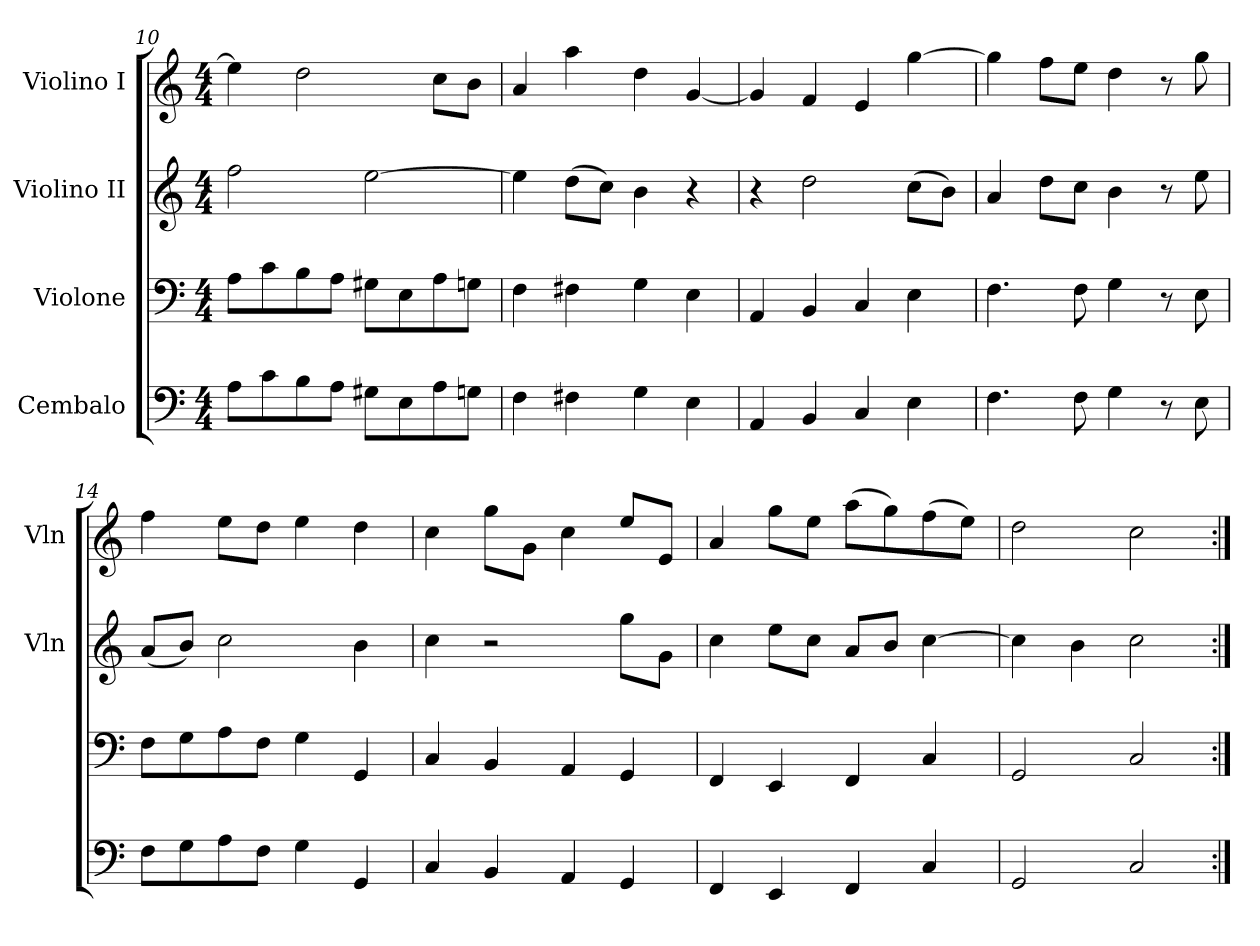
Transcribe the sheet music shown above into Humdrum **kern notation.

**kern	**kern	**kern	**kern
*part4	*part3	*part2	*part1
*staff4	*staff3	*staff2	*staff1
*I"Cembalo	*I"Violone	*I"Violino II	*I"Violino I
*	*	*I'Vln	*I'Vln
*clefF4	*clefF4	*clefG2	*clefG2
*k[]	*k[]	*k[]	*k[]
*C:	*C:	*C:	*C:
*M4/4	*M4/4	*M4/4	*M4/4
=10	=10	=10	=10
8AL	8AL	2ff	4ee]
8c	8c	.	.
8B	8B	.	2dd
8AJ	8AJ	.	.
8G#XL	8G#XL	[2ee	.
8E	8E	.	.
8A	8A	.	8ccL
8GnJ	8GnJ	.	8bJ
=11	=11	=11	=11
4F	4F	4ee]	4a
4F#X	4F#X	(8ddL	4aa
.	.	8ccJ)	.
4G	4G	4b	4dd
4E	4E	4r	[4g
=12	=12	=12	=12
4AA	4AA	4r	4g]
4BB	4BB	2dd	4f
4C	4C	.	4e
4E	4E	(8ccL	[4gg
.	.	8bJ)	.
=13	=13	=13	=13
4.F	4.F	4a	4gg]
.	.	8ddL	8ffL
8F	8F	8ccJ	8eeJ
4G	4G	4b	4dd
8r	8r	8r	8r
8E	8E	8ee	8gg
=14	=14	=14	=14
8FL	8FL	(8aL	4ff
8G	8G	8bJ)	.
8A	8A	2cc	8eeL
8FJ	8FJ	.	8ddJ
4G	4G	.	4ee
4GG	4GG	4b	4dd
=15	=15	=15	=15
4C	4C	4cc	4cc
4BB	4BB	2r	8ggL
.	.	.	8gJ
4AA	4AA	.	4cc
4GG	4GG	8ggL	8eeL
.	.	8gJ	8eJ
=16	=16	=16	=16
4FF	4FF	4cc	4a
4EE	4EE	8eeL	8ggL
.	.	8ccJ	8eeJ
4FF	4FF	8aL	(8aaL
.	.	8bJ	8gg)
4C	4C	[4cc	(8ff
.	.	.	8eeJ)
=17	=17	=17	=17
2GG	2GG	4cc]	2dd
.	.	4b	.
2C	2C	2cc	2cc
=:|!	=:|!	=:|!	=:|!
*-	*-	*-	*-
